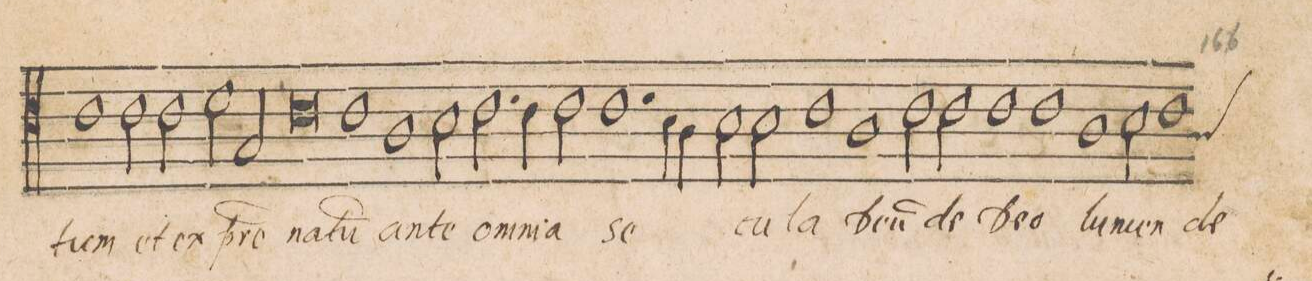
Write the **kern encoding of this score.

**kern	**text
*I"ALTVS	*
*clefC4	*
*k[]	*
*met(C|)	*
*M2/1	*
1c	-tum
2c\	et
2c\	ex
=33-	=33-
2d\	p(at)-
2G/	-re
0c	na-
=34-	=34-
1c	-tu(m)
=35-	=35-
1A	an-
2B\	-te
2.c\	om-
=36-	=36-
4c\	-ni-
2c\	-a
1.c	se-
=37-	=37-
4B\	.
4A\	.
2B\	.
2B\	-cu-
=38-	=38-
1c	-la
1A	De-
=39-	=39-
2c\	-u(m)
2c\	de
1c	De-
=40-	=40-
1c	-o
1A	lu-
=41-	=41-
2B\	-men
*custos:A	*
1c	de
*-	*-
